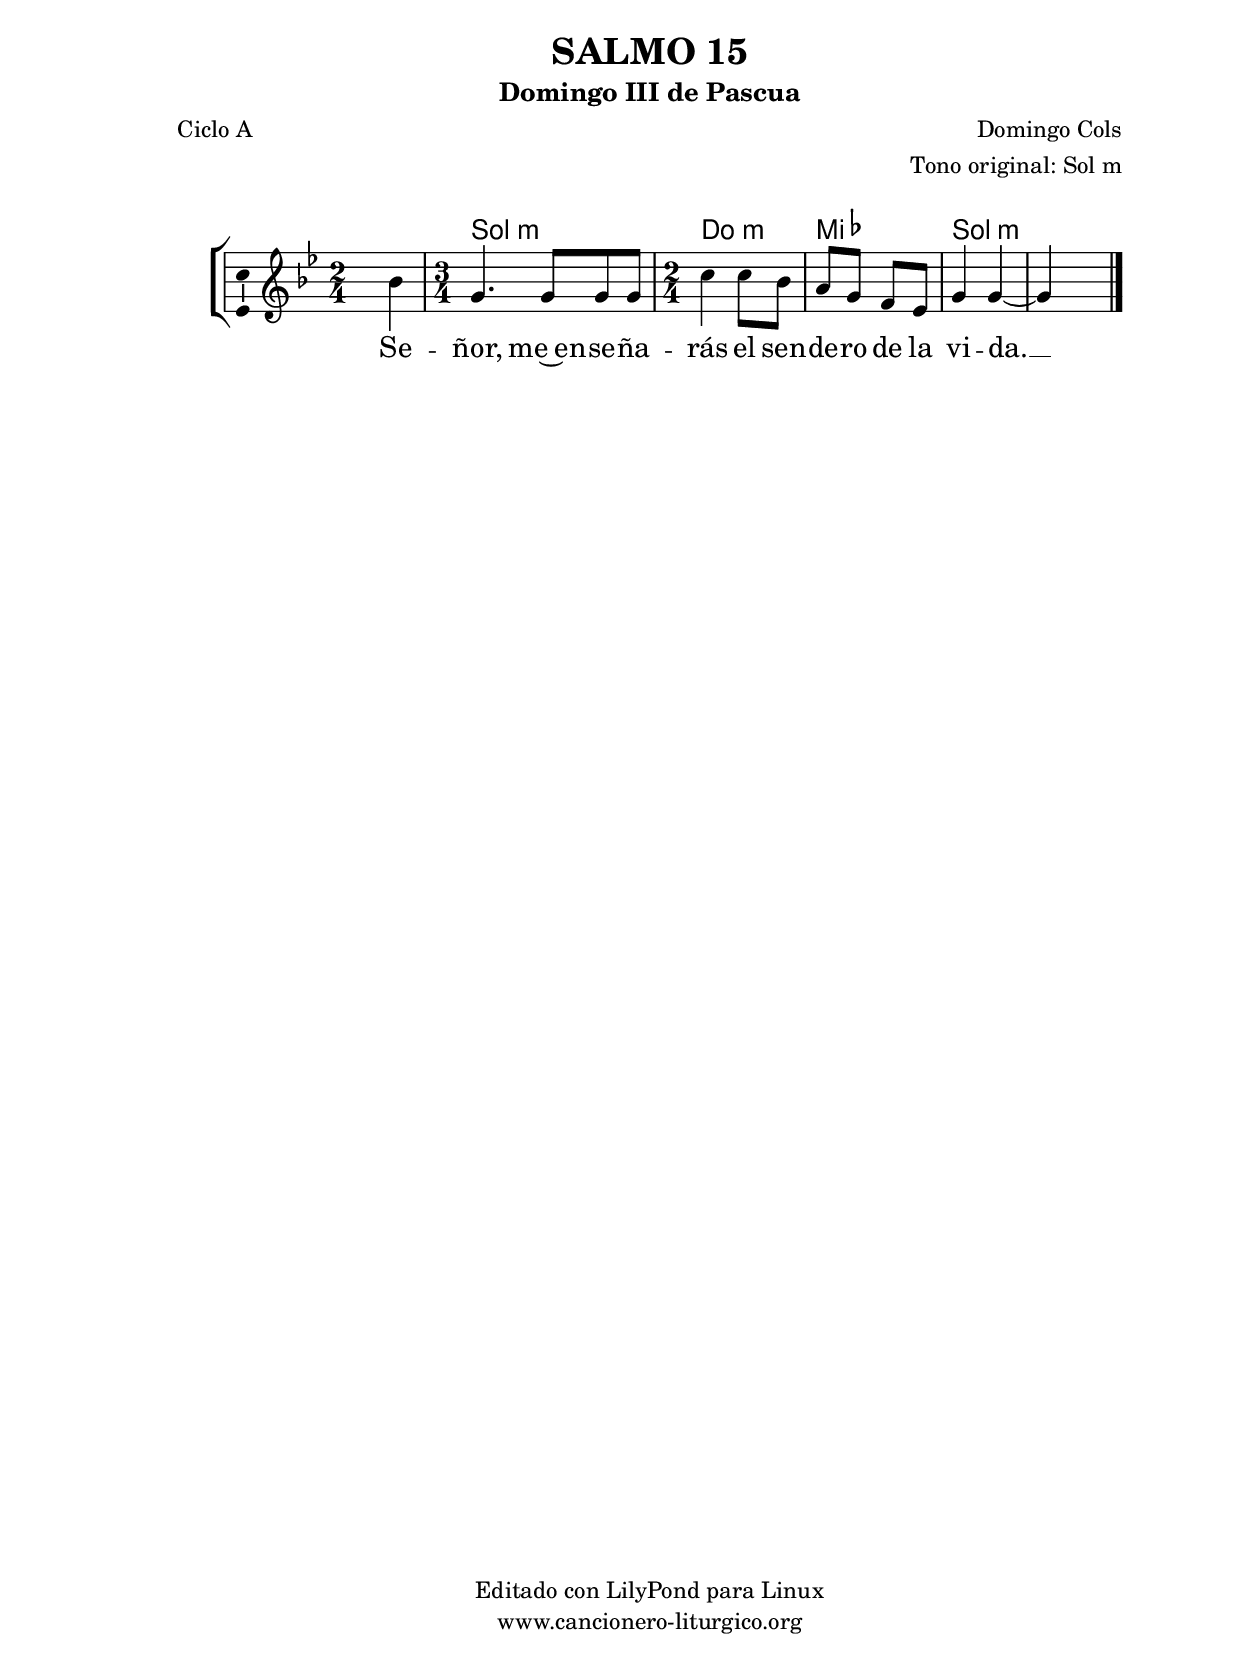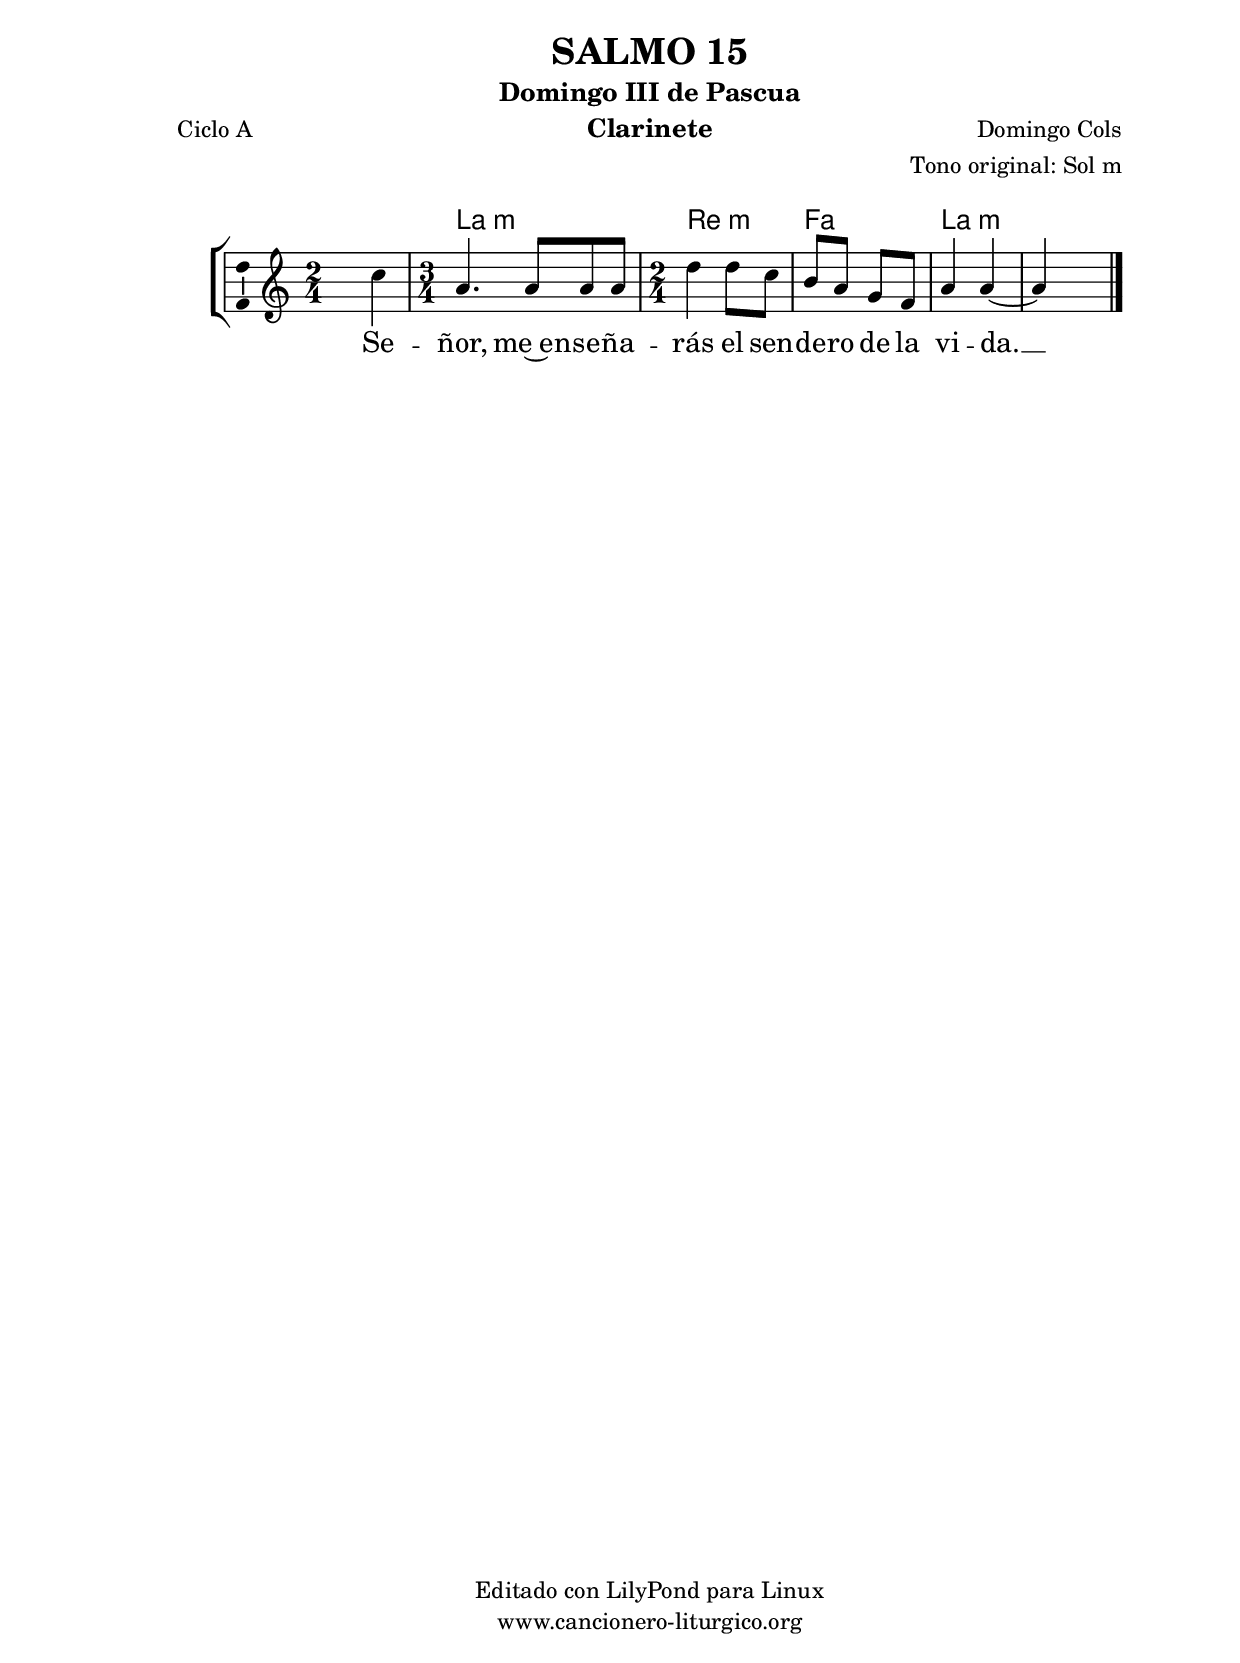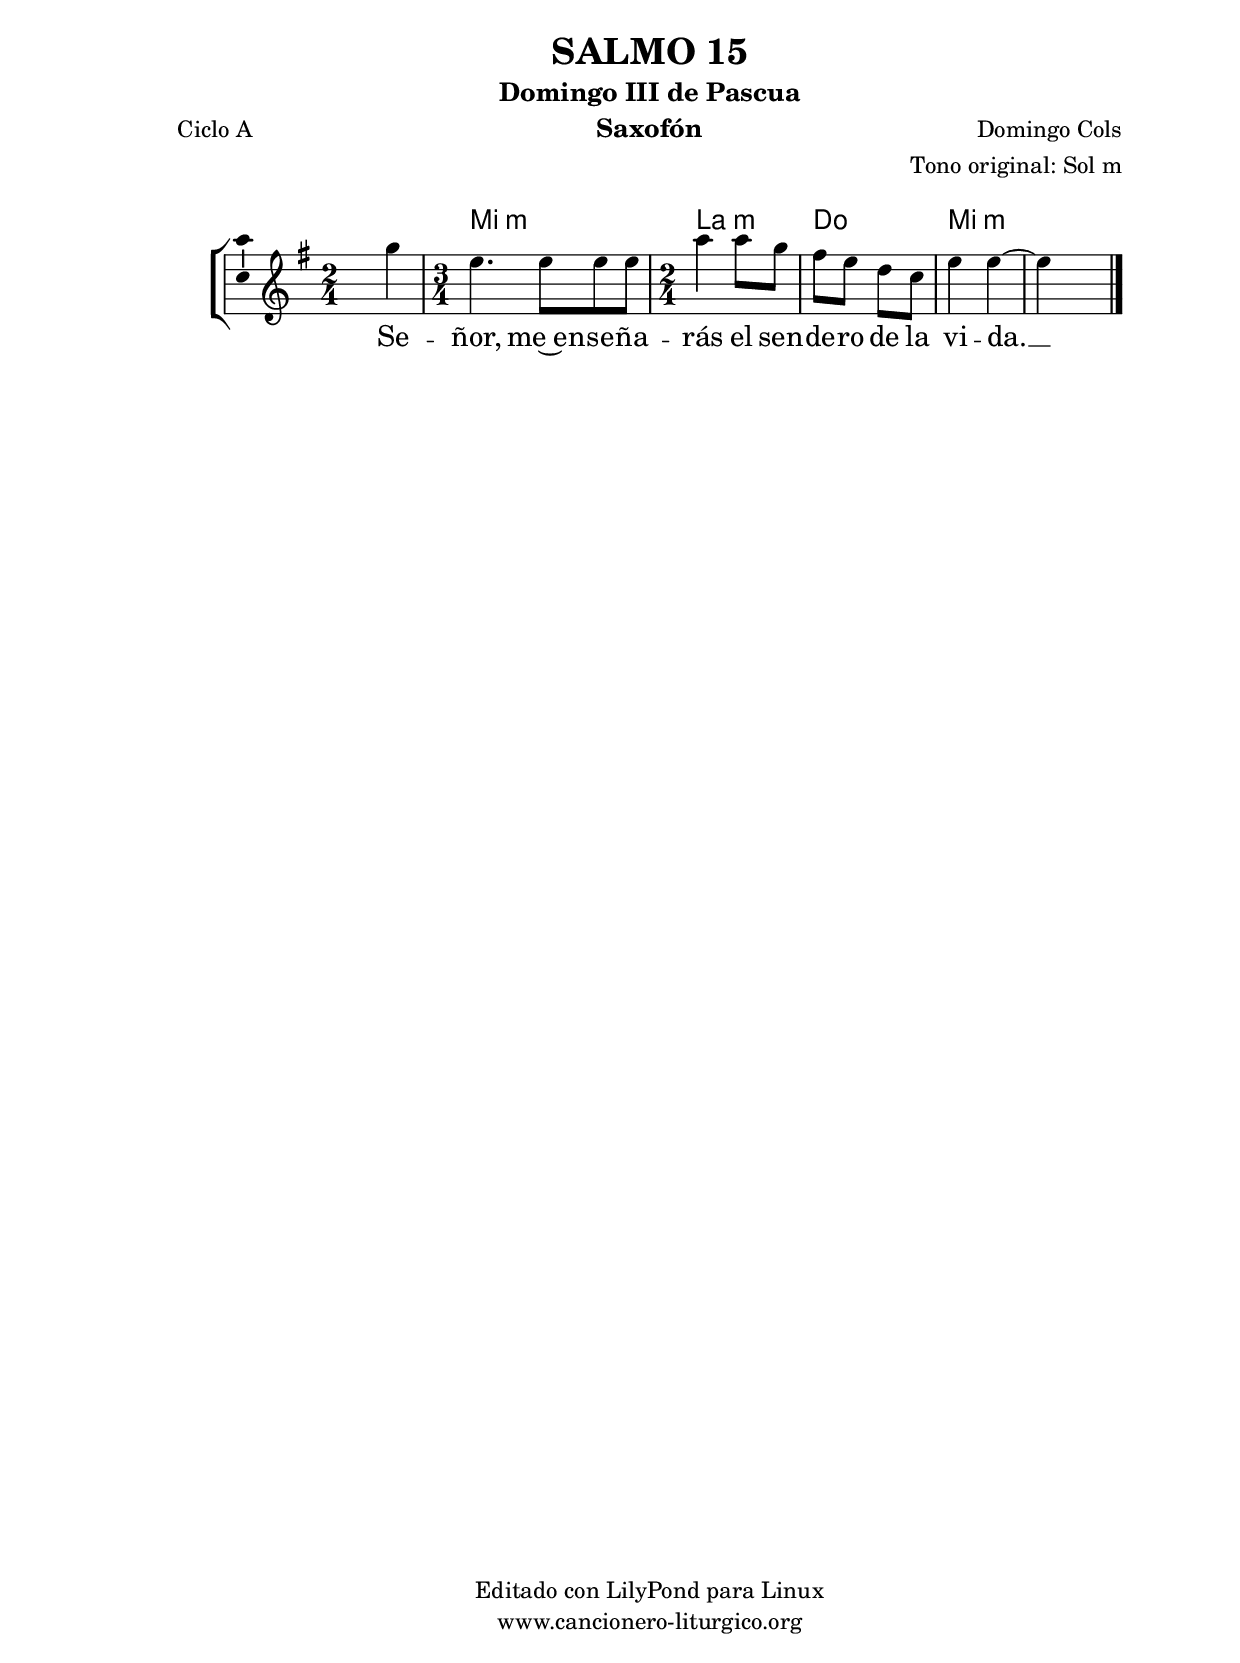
%
%para convertir .midi en .wav:
%timidity filename.midi -Ow -o finename.wav
%
%
%Para convertir de .wav a .mp3:
%lame -h -m j filename.wav
%
%
%para escuchar el midi:
%timidity nombrefichero.midi
%


%versión de lilypond para la que se ha escrito esta partitura:
\version "2.16.0"

	%Tamaño papel
	#(set-default-paper-size "a4")
	%Tamaño partitura
	#(set-global-staff-size 20)
	%No responde al pulsar sobre una nota
	#(ly:set-option 'point-and-click #f)

%parámetros del encabezamiento:
\header {
	title = "SALMO 15"
	subtitle = "Domingo III de Pascua"
	composer = "Domingo Cols"
	poet = "Ciclo A"
	meter = ""
	arranger = "Tono original: Sol m"
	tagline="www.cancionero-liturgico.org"
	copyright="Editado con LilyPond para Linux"
	}

%parámetros asociados al papel:
\paper  {
	oddHeaderMarkup = \markup {\fill-line { \on-the-fly #not-first-page \fromproperty #'header:title \on-the-fly #not-first-page \fromproperty #'header:composer }}
	evenHeaderMarkup = \markup {\fill-line { \fromproperty #'header:composer \fromproperty #'header:title }}
	#(set-paper-size "a4")
	print-page-number = ##f
	first-page-number = 1
	print-first-page-number = ##f
%	head-separation = 3.0 \cm
	top-margin = 2.0 \cm
	bottom-margin = 0.5\cm
%%%	bottom-margin = -1.0\cm
	left-margin = 3.0 \cm
	line-width = 16.0 \cm 
	indent = 8\mm
	interscoreline = 2.\mm
	between-system-space = 15\mm
%	para que las partituras no llenen la hoja:
	ragged-bottom = ##t
%	idem para la última hoja:
	ragged-last-bottom = ##f
%	para que las partituras llenen el ancho del papel:
	ragged-last = ##f
	after-title-space = 2.5 \cm
%page-count=1
%system-count=8

	%Flexible Vertical Spacing
%	markup-markup-spacing =
%	#'((basic-distance . 15) (minimum-distance . 15) (padding . 3))
	markup-system-spacing =
	#'((basic-distance . 15) (minimum-distance . 15) (padding . 3))
	system-system-spacing =
	#'((basic-distance . 15) (minimum-distance . 15) (padding . 3))
	score-system-spacing =
	#'((basic-distance . 15) (minimum-distance . 15) (padding . 5))
%	top-system-spacing = % header
%	#'((basic-distance . 8) (minimum-distance . 0) (padding . 3))
%	top-markup-spacing =
%	#'((basic-distance . 20) (minimum-distance . 20) (padding . 3))
	last-bottom-spacing = % footer
	#'((basic-distance . 5) (minimum-distance . 5) (padding . 3))
%	score-markup-spacing =
%	#'((basic-distance . 16) (minimum-distance . 13) (padding . 3))

	}


%parámetros que afectan a toda la partitura:
global =  {
	%clave de sol (G):
	\clef G
	%armadura:
%	\transpose d f
	\key g \minor
	\tempo 4=100
	\set Score.tempoHideNote = ##t
	}


acordes = {
	\italianChords
	\chordmode {
%	\transpose d f
{

s2
g2.:m
c2:m ees g:m s

	}
	}
}

melodia = 
%	\transpose d f
{
	\relative c''{

\time 2/4
s4 bes4
\time 3/4
g4. g8 g g
\time 2/4
c4 c8 bes
a8 g f ees
g4 g~
g4 s4

	\bar "|."
	}
	}


texto = \lyricmode {
Se -- ñor, me~en -- se -- ña -- rás
el sen -- de -- ro de la vi -- da. __
	}


acordesStaff = \context ChordNames = acordesStaff <<
	\set chordChanges = ##t
	\acordes
	>>


vozStaff = \context Voice = vozStaff
\with {\consists "Ambitus_engraver"}
<<
%	\set Staff.instrumentName = ""
%	\set Staff.shortInstrumentName = ""
%	\set Staff.midiInstrument = #"clarinet"
%	\set Staff.midiInstrument = #"cello"
%	\set Staff.midiInstrument = #"flute"
	\set Staff.midiInstrument = #"electric guitar (jazz)"
%	\set Staff.midiInstrument = #"english horn"
%	\set Staff.midiInstrument = #"violin"
%	\set Staff.midiInstrument = #"glockenspiel"
	\set Staff.midiMinimumVolume = #0.7
	\set Staff.midiMaximumVolume = #0.9
	\global
	\melodia
	>>


textoStaff = \context Lyrics = textoStaff <<
	\lyricsto vozStaff \texto
	>>

\book {
	\score {
		\context ChoirStaff {
			\override StaffGroup.SystemStartBracket #'collapse-height = #1
			\override Score.SystemStartBar #'collapse-height = #1
			<<
			\acordesStaff
			\vozStaff
			\textoStaff
			>>
			}
		\layout {
	    		\context {
				\Lyrics
				\override LyricText #'font-size = #2
				}
	   		 \context {
				\Score
				%fontSize = #3
				\override StaffSymbol #'staff-space = #(magstep +3)
				%\override Beam #'thickness = #0.55
				%\override SpacingSpanner #'spacing-increment = #1.0
				%\override Slur #'height-limit = #1.5
				}
			}
		}
	\score {
		\unfoldRepeats
		\context ChoirStaff {
			<<
			\acordesStaff
			\vozStaff
			>>
			}
		\midi {
	  		\context {
	  			\Score
				tempoWholesPerMinute = #(ly:make-moment 70 4)
				}
			}
		}
	}

%Partitura para clarinete
#(define output-suffix "C")
\book {
	\header{
		instrument = "Clarinete"
		}
	\score {
		\context ChoirStaff {
			\override StaffGroup.SystemStartBracket #'collapse-height = #1
			\override Score.SystemStartBar #'collapse-height = #1
\transpose c d
			<<
			\acordesStaff
			\vozStaff
			\textoStaff
			>>
			}
		\layout {
	    		\context {
				\Lyrics
				\override LyricText #'font-size = #2
				}
	   		 \context {
				\Score
				%fontSize = #3
				\override StaffSymbol #'staff-space = #(magstep +3)
				%\override Beam #'thickness = #0.55
				%\override SpacingSpanner #'spacing-increment = #1.0
				%\override Slur #'height-limit = #1.5
				}
			}
		}
	}

%Partitura para saxofón
#(define output-suffix "S")
\book {
	\header{
		instrument = "Saxofón"
		}
	\score {
		\context ChoirStaff {
			\override StaffGroup.SystemStartBracket #'collapse-height = #1
			\override Score.SystemStartBar #'collapse-height = #1
\transpose c a
			<<
			\acordesStaff
			\vozStaff
			\textoStaff
			>>
			}
		\layout {
	    		\context {
				\Lyrics
				\override LyricText #'font-size = #2
				}
	   		 \context {
				\Score
				%fontSize = #3
				\override StaffSymbol #'staff-space = #(magstep +3)
				%\override Beam #'thickness = #0.55
				%\override SpacingSpanner #'spacing-increment = #1.0
				%\override Slur #'height-limit = #1.5
				}
			}
		}
	}

